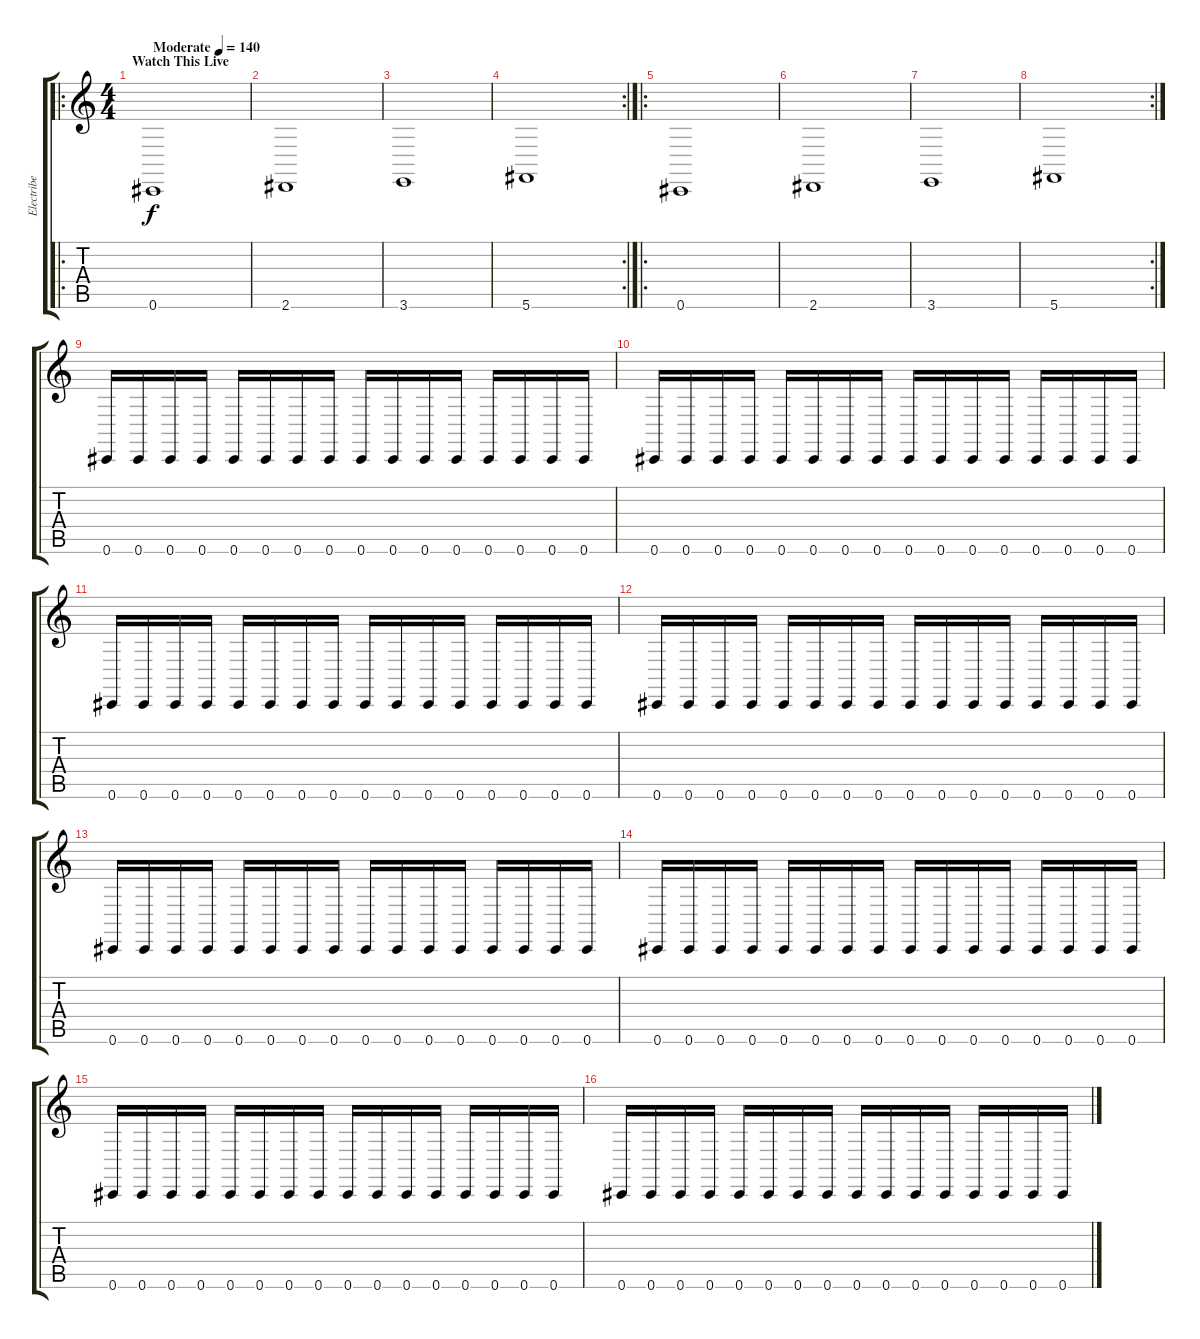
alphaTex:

\track ("Electribe Synth 2" "Electribe ") {instrument synthbrass1}
\staff {score tabs}
\tuning (Eb4 Bb3 Gb3 Db3 Ab2 Db2) {hide}
\ro
\ts (4 4)
\section ("" "Watch This Live")
\tempo (140 "Moderate")
\clef g2
\ks c
0.6.1{dy f instrument synthbrass1} |
2.6.1 |
3.6.1 |
\rc 2
5.6.1 |
\ro
0.6.1 |
2.6.1 |
3.6.1 |
\rc 2
5.6.1 |
0.6.16 0.6.16 0.6.16 0.6.16 0.6.16 0.6.16 0.6.16 0.6.16 0.6.16 0.6.16 0.6.16 0.6.16 0.6.16 0.6.16 0.6.16 0.6.16 |
0.6.16 0.6.16 0.6.16 0.6.16 0.6.16 0.6.16 0.6.16 0.6.16 0.6.16 0.6.16 0.6.16 0.6.16 0.6.16 0.6.16 0.6.16 0.6.16 |
0.6.16 0.6.16 0.6.16 0.6.16 0.6.16 0.6.16 0.6.16 0.6.16 0.6.16 0.6.16 0.6.16 0.6.16 0.6.16 0.6.16 0.6.16 0.6.16 |
0.6.16 0.6.16 0.6.16 0.6.16 0.6.16 0.6.16 0.6.16 0.6.16 0.6.16 0.6.16 0.6.16 0.6.16 0.6.16 0.6.16 0.6.16 0.6.16 |
0.6.16 0.6.16 0.6.16 0.6.16 0.6.16 0.6.16 0.6.16 0.6.16 0.6.16 0.6.16 0.6.16 0.6.16 0.6.16 0.6.16 0.6.16 0.6.16 |
0.6.16 0.6.16 0.6.16 0.6.16 0.6.16 0.6.16 0.6.16 0.6.16 0.6.16 0.6.16 0.6.16 0.6.16 0.6.16 0.6.16 0.6.16 0.6.16 |
0.6.16 0.6.16 0.6.16 0.6.16 0.6.16 0.6.16 0.6.16 0.6.16 0.6.16 0.6.16 0.6.16 0.6.16 0.6.16 0.6.16 0.6.16 0.6.16 |
0.6.16 0.6.16 0.6.16 0.6.16 0.6.16 0.6.16 0.6.16 0.6.16 0.6.16 0.6.16 0.6.16 0.6.16 0.6.16 0.6.16 0.6.16 0.6.16
